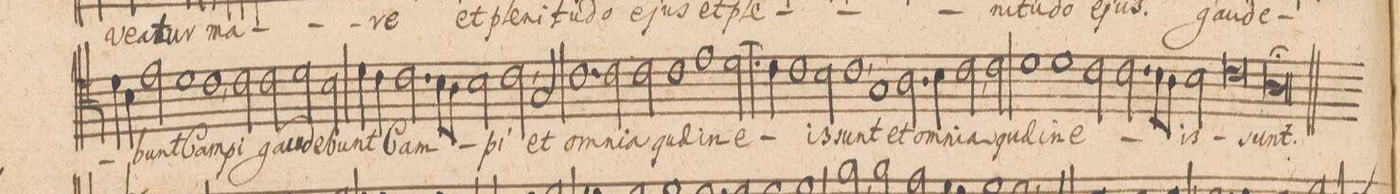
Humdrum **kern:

**kern	**text
*I"Tenore	*
*clefC4	*
*k[]	*
*met(c|)	*
*M2/1	*
4d\	.
4B\	.
2e\	-bunt
=30-	=30-
1d\	Cam-
1c\,	-pi
=31-	=31-
2c\	gau-
2c\	-de-
2d\	-bunt
2B\	Cam-
=32-	=32-
4d\	.
4c\	.
2.c\	.
8B\L	.
8A\J	.
2B\	.
=33-	=33-
2c\,	-pi
2G/	et
1.c\	om-
=34-	=34-
2c\	-ni-
2c\	-a
1c\	quae
=35-	=35-
1e\	in
[<2d\	e-
=36-	=36-
4d\]	.
4c\	.
1c\	.
2B\	-is
=37-	=37-
1c\,	sunt
1G/	et
=38-	=38-
2.A\	om-
4B\	-ni-
2c\,	-a
2c\	quae
=39-	=39-
1d\	in
1d\	e-
=40-	=40-
2c\	.
2.c\	.
8B\L	.
8A\J	.
2B\	-is
=41-	=41-
0c\	.
=42-	=42-
0A\;	sunt.
*-	*-
